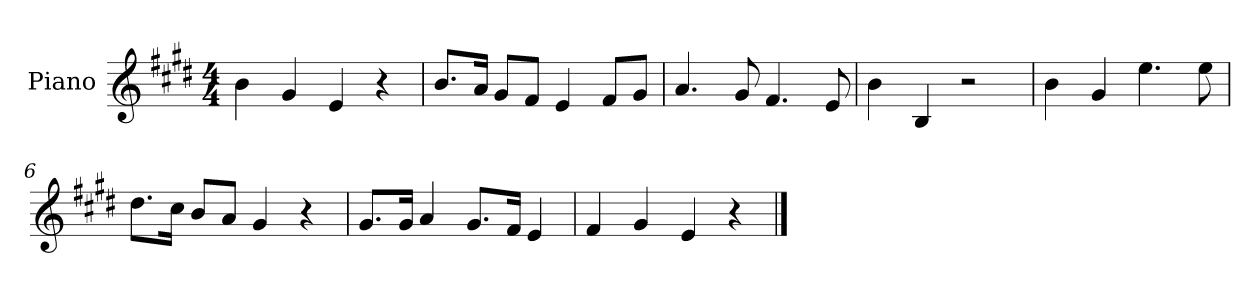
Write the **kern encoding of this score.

**kern
*part1
*staff1
*I"Piano
*I'Pno
*clefG2
*k[f#c#g#d#]
*M4/4
=1
4b\
4g#/
4e/
4r
=2
8.b/L
16a/Jk
8g#/L
8f#/J
4e/
8f#/L
8g#/J
=3
4.a/
8g#/
4.f#/
8e/
=4
4b\
4B/
2r
=5
4b\
4g#/
4.ee\
8ee\
=6
8.dd#\L
16cc#\Jk
8b/L
8a/J
4g#/
4r
=7
8.g#/L
16g#/Jk
4a/
8.g#/L
16f#/Jk
4e/
=8
4f#/
4g#/
4e/
4r
==
*-
